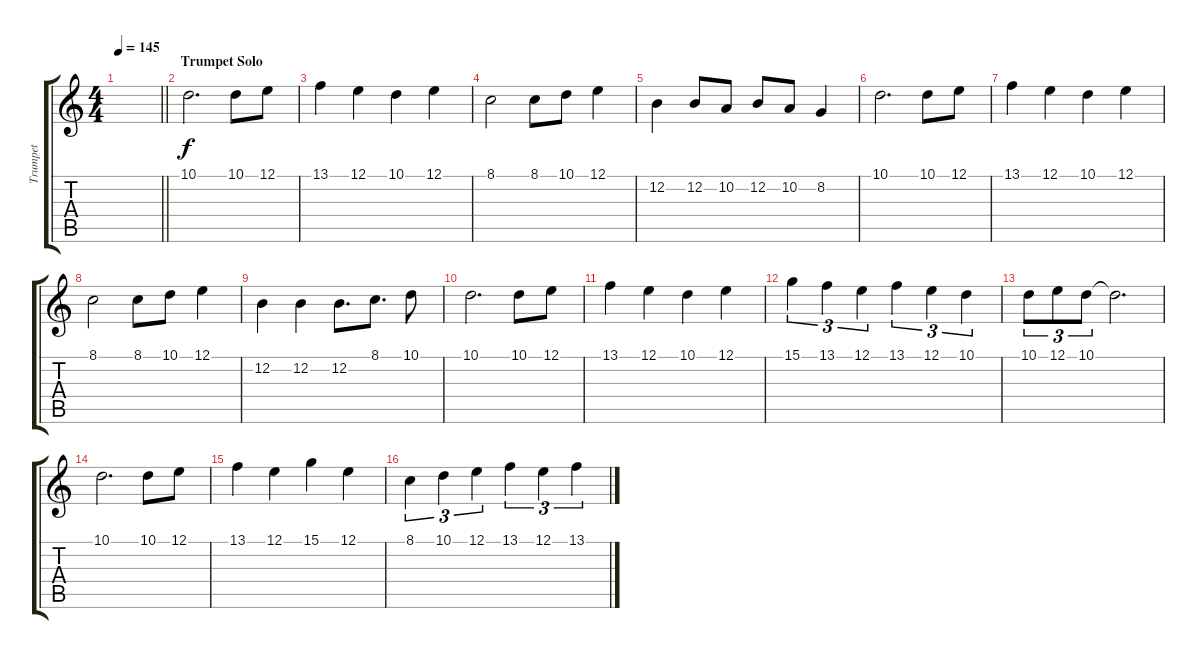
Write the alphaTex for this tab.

\track ("Trumpet" "Trumpet") {instrument trumpet}
\staff {score tabs}
\tuning (E4 B3 G3 D3 A2 E2) {hide}
\ts (4 4)
\tempo 145
\clef g2
\barLineRight lightlight
\ks c
|
\section ("" "Trumpet Solo")
10.1.2{d} 10.1.8 12.1.8 |
13.1.4 12.1.4 10.1.4 12.1.4 |
8.1.2 8.1.8 10.1.8 12.1.4 |
12.2.4 12.2.8 10.2.8 12.2.8 10.2.8 8.2.4 |
10.1.2{d} 10.1.8 12.1.8 |
13.1.4 12.1.4 10.1.4 12.1.4 |
8.1.2 8.1.8 10.1.8 12.1.4 |
12.2.4 12.2.4 12.2.8{d} 8.1.8{d} 10.1.8 |
10.1.2{d} 10.1.8 12.1.8 |
13.1.4 12.1.4 10.1.4 12.1.4 |
15.1.4{tu (3 2)} 13.1.4{tu (3 2)} 12.1.4{tu (3 2)} 13.1.4{tu (3 2)} 12.1.4{tu (3 2)} 10.1.4{tu (3 2)} |
10.1.8{tu (3 2)} 12.1.8{tu (3 2)} 10.1.8{tu (3 2)} 10.1{t}.2{d} |
10.1.2{d} 10.1.8 12.1.8 |
13.1.4 12.1.4 15.1.4 12.1.4 |
8.1.4{tu (3 2)} 10.1.4{tu (3 2)} 12.1.4{tu (3 2)} 13.1.4{tu (3 2)} 12.1.4{tu (3 2)} 13.1.4{tu (3 2)}
